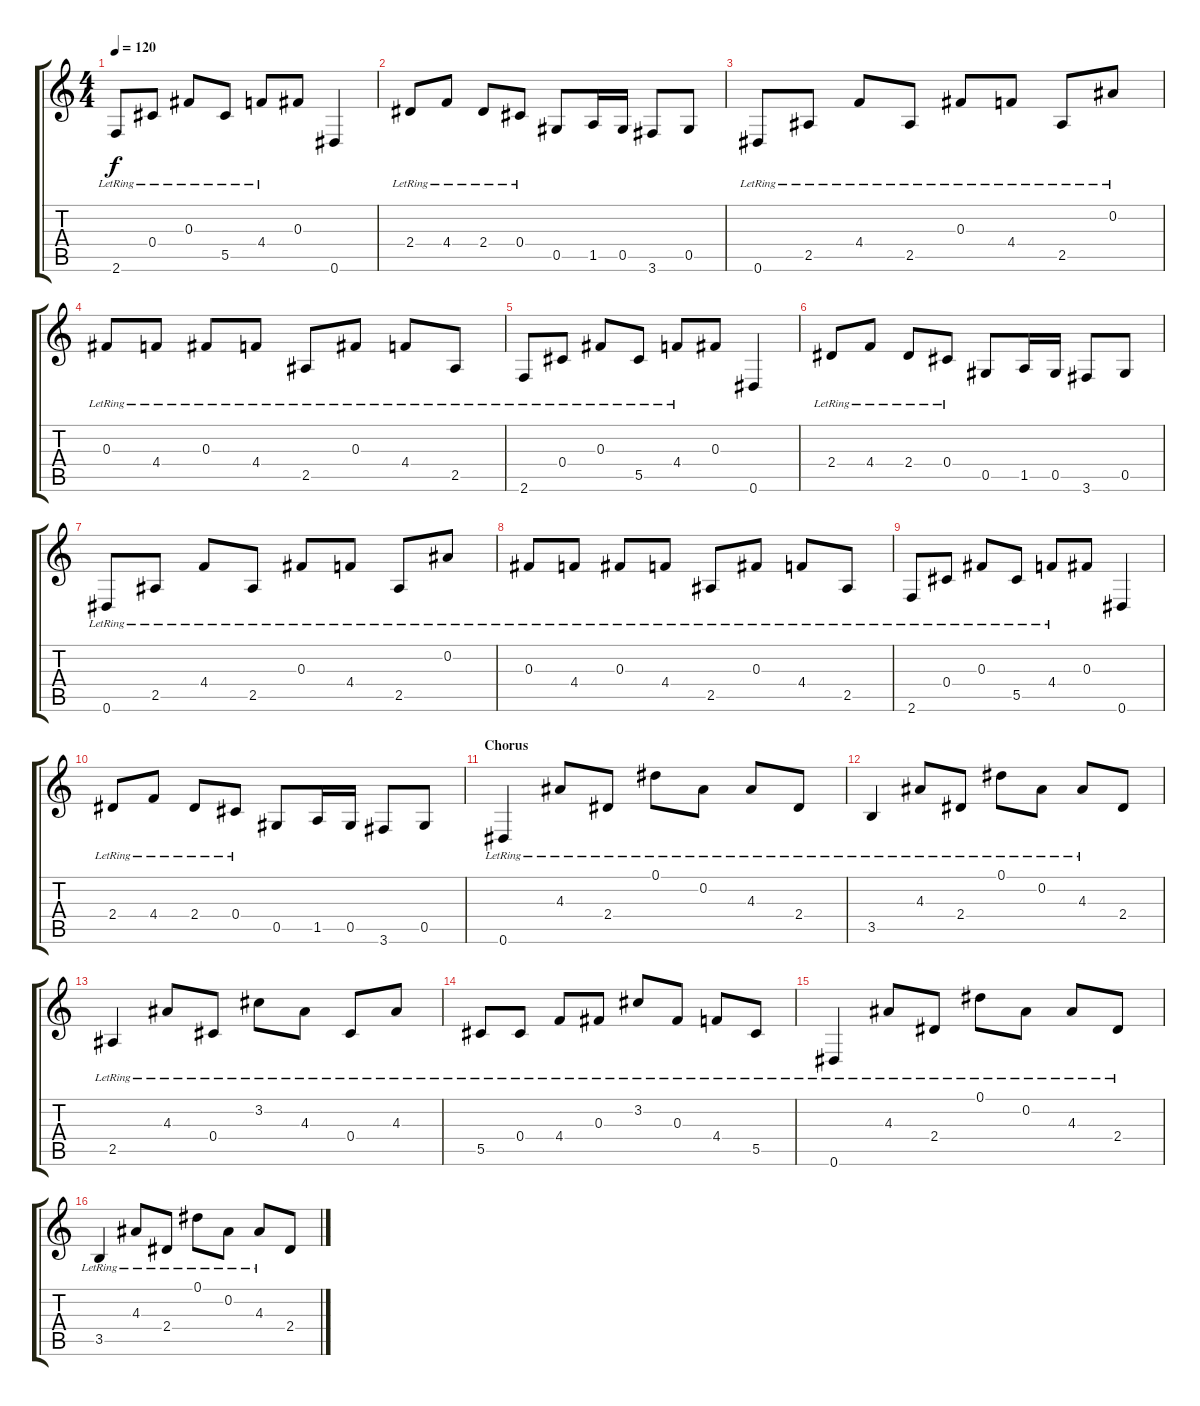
\track (" " " ") {instrument electricguitarclean}
\staff {score tabs}
\tuning (Eb4 Bb3 Gb3 Db3 Ab2 Eb2) {hide}
\ts (4 4)
\tempo 120
\clef g2
\ks c
2.6{lr}.8{dy f} 0.4{lr}.8 0.3{lr}.8 5.5{lr}.8 4.4{lr}.8 0.3.8 0.6.4 |
2.4{lr}.8 4.4{lr}.8 2.4{lr}.8 0.4{lr}.8 0.5.8 1.5.16 0.5.16 3.6.8 0.5.8 |
0.6{lr}.8 2.5{lr}.8 4.4{lr}.8 2.5{lr}.8 0.3{lr}.8 4.4{lr}.8 2.5{lr}.8 0.2{lr}.8 |
0.3{lr}.8 4.4{lr}.8 0.3{lr}.8 4.4{lr}.8 2.5{lr}.8 0.3{lr}.8 4.4{lr}.8 2.5{lr}.8 |
2.6{lr}.8 0.4{lr}.8 0.3{lr}.8 5.5{lr}.8 4.4{lr}.8 0.3.8 0.6.4 |
2.4{lr}.8 4.4{lr}.8 2.4{lr}.8 0.4{lr}.8 0.5.8 1.5.16 0.5.16 3.6.8 0.5.8 |
0.6{lr}.8 2.5{lr}.8 4.4{lr}.8 2.5{lr}.8 0.3{lr}.8 4.4{lr}.8 2.5{lr}.8 0.2{lr}.8 |
0.3{lr}.8 4.4{lr}.8 0.3{lr}.8 4.4{lr}.8 2.5{lr}.8 0.3{lr}.8 4.4{lr}.8 2.5{lr}.8 |
2.6{lr}.8 0.4{lr}.8 0.3{lr}.8 5.5{lr}.8 4.4{lr}.8 0.3.8 0.6.4 |
2.4{lr}.8 4.4{lr}.8 2.4{lr}.8 0.4{lr}.8 0.5.8 1.5.16 0.5.16 3.6.8 0.5.8 |
\section ("" "Chorus")
0.6{lr}.4 4.3{lr}.8 2.4{lr}.8 0.1{lr}.8 0.2{lr}.8 4.3{lr}.8 2.4{lr}.8 |
3.5{lr}.4 4.3{lr}.8 2.4{lr}.8 0.1{lr}.8 0.2{lr}.8 4.3{lr}.8 2.4.8 |
2.5{lr}.4 4.3{lr}.8 0.4{lr}.8 3.2{lr}.8 4.3{lr}.8 0.4{lr}.8 4.3{lr}.8 |
5.5{lr}.8 0.4{lr}.8 4.4{lr}.8 0.3{lr}.8 3.2{lr}.8 0.3{lr}.8 4.4{lr}.8 5.5{lr}.8 |
0.6{lr}.4 4.3{lr}.8 2.4{lr}.8 0.1{lr}.8 0.2{lr}.8 4.3{lr}.8 2.4{lr}.8 |
3.5{lr}.4 4.3{lr}.8 2.4{lr}.8 0.1{lr}.8 0.2{lr}.8 4.3{lr}.8 2.4.8
